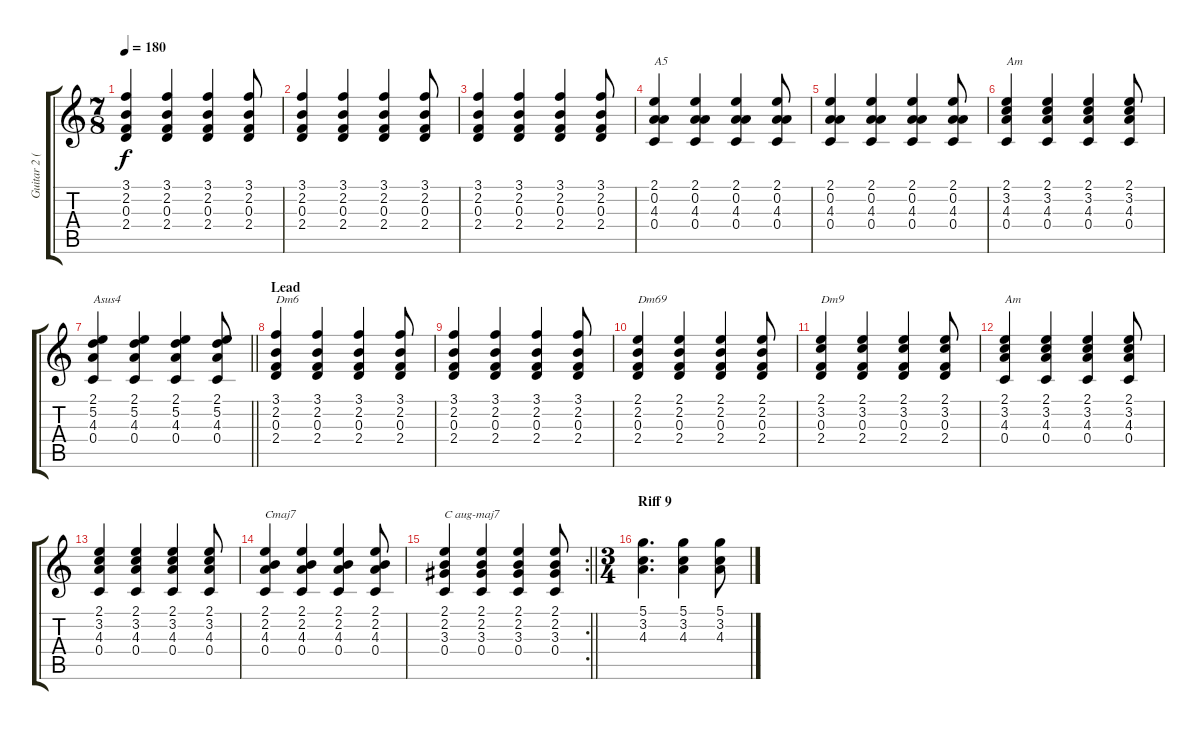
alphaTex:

\track ("Guitar 2 (Right)" "Guitar 2 (") {instrument acousticguitarsteel}
\staff {score tabs}
\tuning (D4 A3 F3 C3 G2 D2) {hide}
\ts (7 8)
\tempo 180
\clef g2
\ks c
(3.1 2.2 0.3 2.4).4{dy f} (3.1 2.2 0.3 2.4).4 (3.1 2.2 0.3 2.4).4 (3.1 2.2 0.3 2.4).8 |
(3.1 2.2 0.3 2.4).4 (3.1 2.2 0.3 2.4).4 (3.1 2.2 0.3 2.4).4 (3.1 2.2 0.3 2.4).8 |
(3.1 2.2 0.3 2.4).4 (3.1 2.2 0.3 2.4).4 (3.1 2.2 0.3 2.4).4 (3.1 2.2 0.3 2.4).8 |
(2.1 0.2 4.3 0.4).4{txt "A5"} (2.1 0.2 4.3 0.4).4 (2.1 0.2 4.3 0.4).4 (2.1 0.2 4.3 0.4).8 |
(2.1 0.2 4.3 0.4).4 (2.1 0.2 4.3 0.4).4 (2.1 0.2 4.3 0.4).4 (2.1 0.2 4.3 0.4).8 |
(2.1 3.2 4.3 0.4).4{txt "Am"} (2.1 3.2 4.3 0.4).4 (2.1 3.2 4.3 0.4).4 (2.1 3.2 4.3 0.4).8 |
\barLineRight lightlight
(2.1 5.2 4.3 0.4).4{txt "Asus4"} (2.1 5.2 4.3 0.4).4 (2.1 5.2 4.3 0.4).4 (2.1 5.2 4.3 0.4).8 |
\section ("" "Lead")
(3.1 2.2 0.3 2.4).4{txt "Dm6"} (3.1 2.2 0.3 2.4).4 (3.1 2.2 0.3 2.4).4 (3.1 2.2 0.3 2.4).8 |
(3.1 2.2 0.3 2.4).4 (3.1 2.2 0.3 2.4).4 (3.1 2.2 0.3 2.4).4 (3.1 2.2 0.3 2.4).8 |
(2.1 2.2 0.3 2.4).4{txt "Dm69"} (2.1 2.2 0.3 2.4).4 (2.1 2.2 0.3 2.4).4 (2.1 2.2 0.3 2.4).8 |
(2.1 3.2 0.3 2.4).4{txt "Dm9"} (2.1 3.2 0.3 2.4).4 (2.1 3.2 0.3 2.4).4 (2.1 3.2 0.3 2.4).8 |
(2.1 3.2 4.3 0.4).4{txt "Am"} (2.1 3.2 4.3 0.4).4 (2.1 3.2 4.3 0.4).4 (2.1 3.2 4.3 0.4).8 |
(2.1 3.2 4.3 0.4).4 (2.1 3.2 4.3 0.4).4 (2.1 3.2 4.3 0.4).4 (2.1 3.2 4.3 0.4).8 |
(2.1 2.2 4.3 0.4).4{txt "Cmaj7"} (2.1 2.2 4.3 0.4).4 (2.1 2.2 4.3 0.4).4 (2.1 2.2 4.3 0.4).8 |
\rc 2
\barLineRight lightlight
(2.1 2.2 3.3 0.4).4{txt "C aug-maj7"} (2.1 2.2 3.3 0.4).4 (2.1 2.2 3.3 0.4).4 (2.1 2.2 3.3 0.4).8 |
\ts (3 4)
\section ("" "Riff 9")
(5.1 3.2 4.3).4{d} (5.1 3.2 4.3).4 (5.1 3.2 4.3).8
